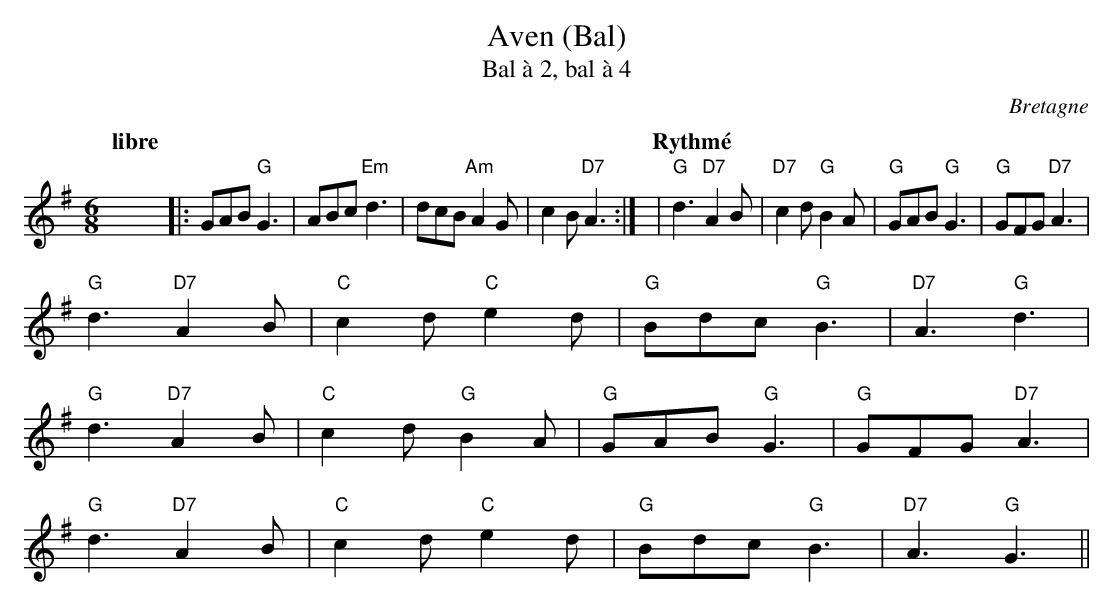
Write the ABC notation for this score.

X:1
T:Aven (Bal)
T:Bal à 2, bal à 4
O:Bretagne
M:6/8
L:1/8
Q:"libre"
K:G
xxx|:GAB "G"G3| ABc "Em"d3| dcB "Am"A2 G| c2 B"D7"A3:|\
Q:"Rythm\'e"
|"G"d3 "D7"A2 B| "D7"c2 d "G"B2 A|"G"GAB "G"G3|"G"GFG "D7"A3|
"G"d3 "D7"A2 B|"C"c2d "C"e2d|"G"Bdc "G"B3|"D7"A3 "G"d3|
"G"d3 "D7"A2 B| "C"c2d"G"B2A|"G"GAB "G"G3|"G"GFG "D7"A3|
"G"d3 "D7"A2 B|"C"c2d"C"e2d|"G"Bdc "G"B3|"D7"A3 "G"G3||
